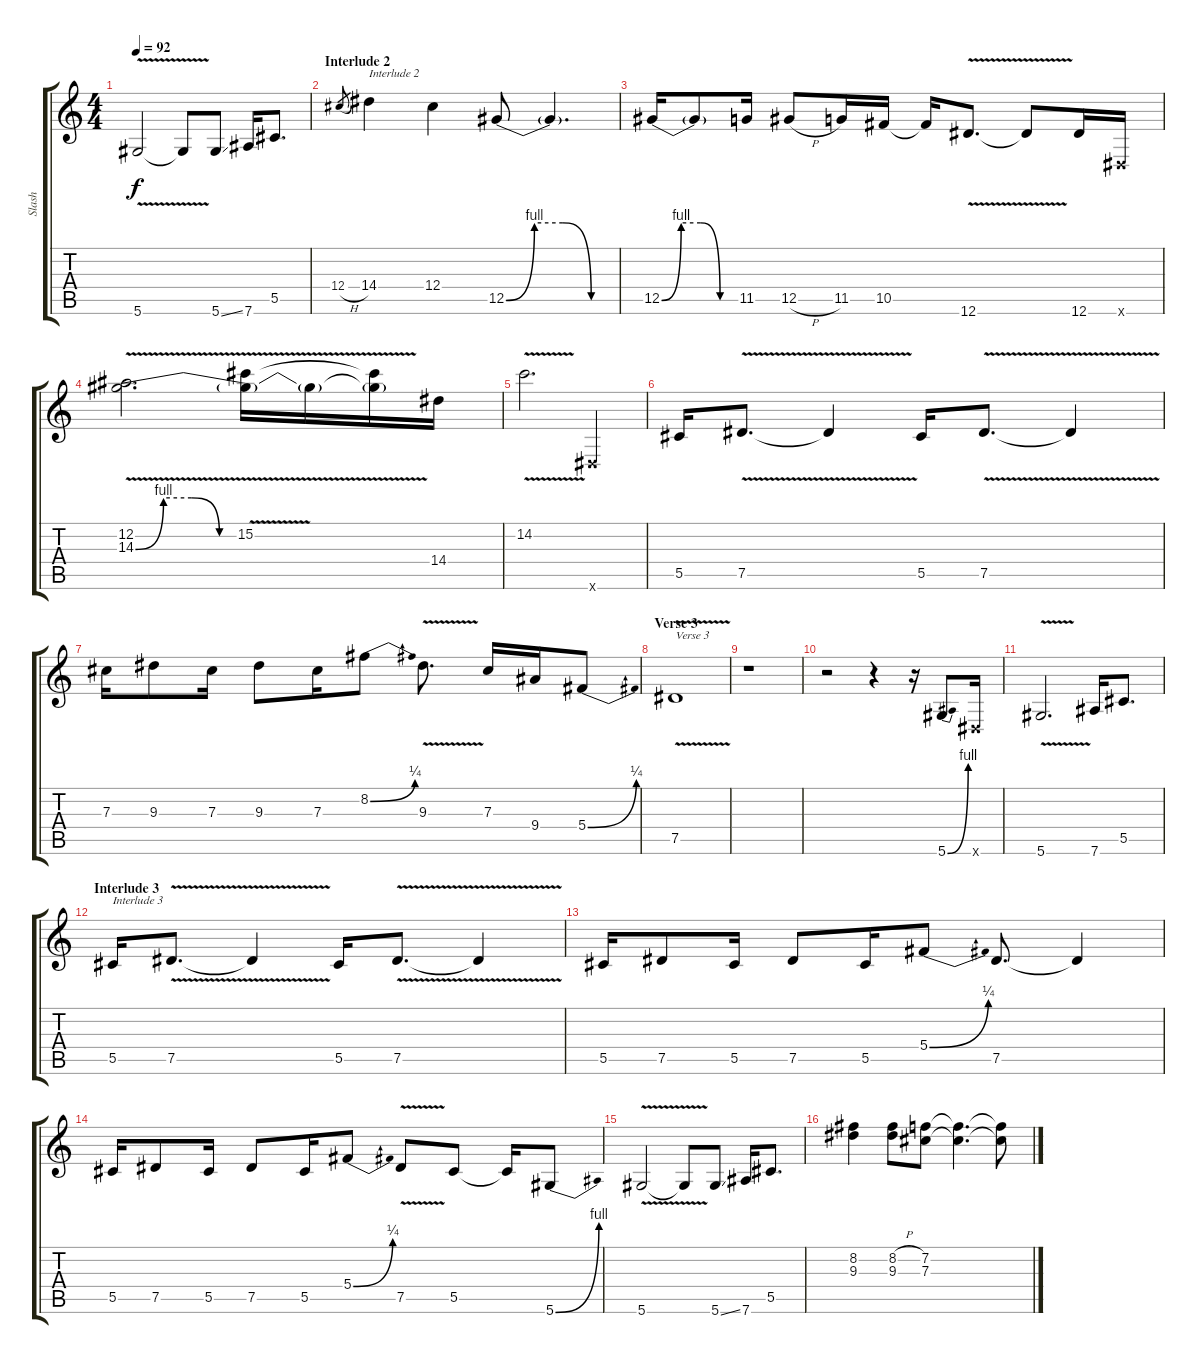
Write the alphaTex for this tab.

\track ("Slash" "Slash") {instrument distortionguitar}
\staff {score tabs}
\tuning (Eb4 Bb3 Gb3 Db3 Ab2 Eb2) {hide}
\ts (4 4)
\tempo 92
\clef g2
\ks c
5.6{v}.2{dy f} 5.6{t}.8 5.6{ss}.8 7.6.16 5.5.8{d} |
\section ("" "Interlude 2")
12.4{h}.8{gr} 14.4.4{txt "Interlude 2"} 12.4.4 12.5{be (custom 0 0 15 4 30 4 45 0 60 0)}.8 12.5{t}.4{d} |
12.5{be (custom 0 0 15 4 30 4 45 0 60 0)}.16 12.5{t}.8 11.5.16 12.5{h}.8 11.5.16 10.5.16 10.5{t}.16 12.6{v}.8{d} 12.6{t}.8 12.6.16 0.6{x}.16 |
(12.2{v} 14.3{be (custom 0 0 15 4 30 4 45 0 60 0) v}).2{d} (15.2{v} 14.3{v t}).16 14.3{t}.16 (15.2{t} 14.3{t}).16 14.4.16 |
14.2{v}.2{d} 0.6{x}.4 |
5.5.16 7.5{v}.8{d} 7.5{t}.4 5.5.16 7.5{v}.8{d} 7.5{t}.4 |
7.3.16 9.3.8 7.3.16 9.3.8 7.3.16 8.2{be (bend 0 0 60 1)}.8 9.3{v}.8{d} 7.3.16 9.4.16 5.4{be (bend 0 0 60 1)}.8 |
\section ("" "Verse 3")
7.5{v}.1{txt "Verse 3"} |
r.1 |
r.2 r.4 r.16 5.6{be (bend 0 0 60 4)}.8 0.6{x}.16 |
5.6{v}.2{d} 7.6.16 5.5.8{d} |
\section ("" "Interlude 3")
5.5.16{txt "Interlude 3"} 7.5{v}.8{d} 7.5{t}.4 5.5.16 7.5{v}.8{d} 7.5{t}.4 |
5.5.16 7.5.8 5.5.16 7.5.8 5.5.16 5.4{be (bend 0 0 60 1)}.8 7.5.8{d} 7.5{t}.4 |
5.5.16 7.5.8 5.5.16 7.5.8 5.5.16 5.4{be (bend 0 0 60 1)}.8 7.5{v}.8 5.5.8 5.5{t}.16 5.6{be (bend 0 0 60 4)}.8 |
5.6{v}.2 5.6{t}.8 5.6{ss}.8 7.6.16 5.5.8{d} |
(8.2 9.3).4 (8.2{h} 9.3{h}).8 (7.2 7.3).8 (7.2{t} 7.3{t}).4{d} (7.2{t} 7.3{t}).8
